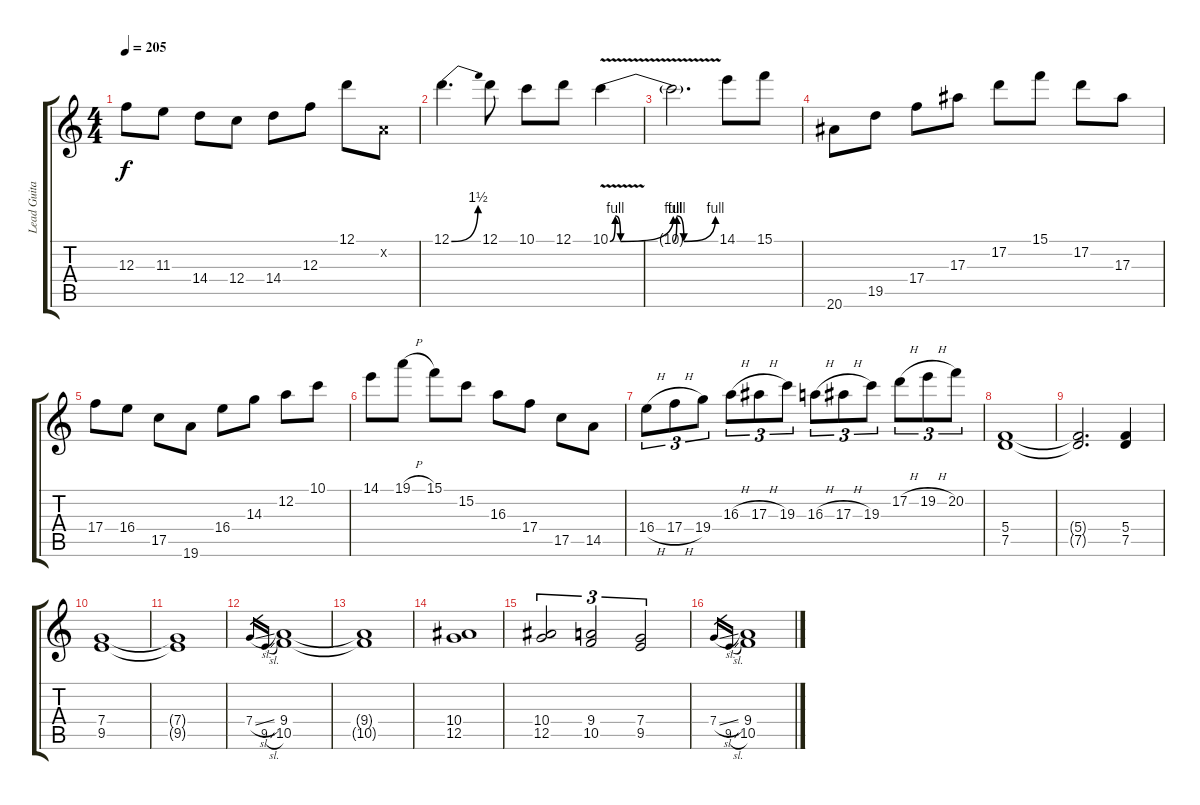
\track ("Lead Guitar" "Lead Guita") {instrument distortionguitar}
\staff {score tabs}
\tuning (D4 A3 F3 C3 G2 D2) {hide}
\ts (4 4)
\tempo 205
\clef g2
\ks c
12.3{t}.8{dy f} 11.3.8 14.4.8 12.4.8 14.4.8 12.3.8 12.1.8 0.2{x}.8 |
12.1{be (bend 0 0 60 6)}.4{d} 12.1.8 10.1.8 12.1.8 10.1{be (custom 0 0 5 4 10 0 60 4) v}.4 |
10.1{be (custom 0 0 5 4 15 0 60 4) v t}.2{d} 14.1.8 15.1.8 |
20.6.8 19.5.8 17.4.8 17.3.8 17.2.8 15.1.8 17.2.8 17.3.8 |
17.4.8 16.4.8 17.5.8 19.6.8 16.4.8 14.3.8 12.2.8 10.1.8 |
14.1.8 19.1{h}.8 15.1.8 15.2.8 16.3.8 17.4.8 17.5.8 14.5.8 |
16.4{h}.8{tu (3 2)} 17.4{h}.8{tu (3 2)} 19.4.8{tu (3 2)} 16.3{h}.8{tu (3 2)} 17.3{h}.8{tu (3 2)} 19.3.8{tu (3 2)} 16.3{h}.8{tu (3 2)} 17.3{h}.8{tu (3 2)} 19.3.8{tu (3 2)} 17.2{h}.8{tu (3 2)} 19.2{h}.8{tu (3 2)} 20.2.8{tu (3 2)} |
(5.4 7.5).1 |
(5.4{t} 7.5{t}).2{d} (5.4 7.5).4 |
(7.4 9.5).1 |
(7.4{t} 9.5{t}).1 |
7.4{sl}.16{gr} 9.5{sl}.16{gr} (9.4 10.5).1 |
(9.4{t} 10.5{t}).1 |
(10.4 12.5).1 |
(10.4 12.5).2{tu (3 2)} (9.4 10.5).2{tu (3 2)} (7.4 9.5).2{tu (3 2)} |
7.4{sl}.16{gr} 9.5{sl}.16{gr} (9.4 10.5).1
